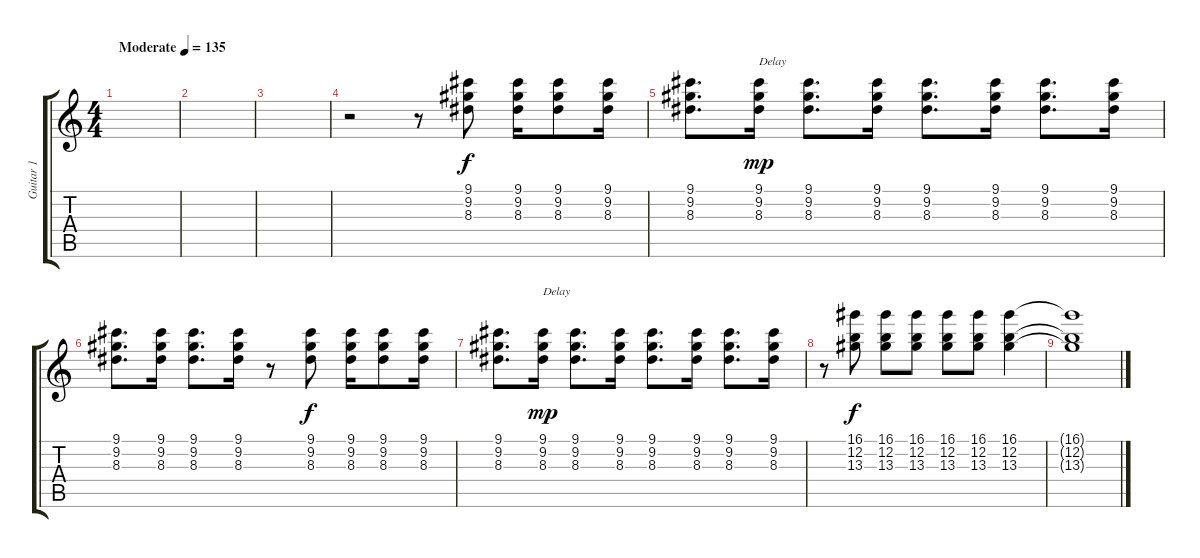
\track ("Guitar 1" "Guitar 1") {instrument electricguitarjazz}
\staff {score tabs}
\tuning (E4 B3 G3 D3 A2 E2) {hide}
\ts (4 4)
\tempo (135 "Moderate")
\clef g2
\ks c
|
|
|
r.2 r.8 (9.1 9.2 8.3).8 (9.1 9.2 8.3).16 (9.1 9.2 8.3).8 (9.1 9.2 8.3).16 |
(9.1 9.2 8.3).8{d} (9.1 9.2 8.3).16{txt "Delay" dy mp} (9.1 9.2 8.3).8{d} (9.1 9.2 8.3).16 (9.1 9.2 8.3).8{d} (9.1 9.2 8.3).16 (9.1 9.2 8.3).8{d} (9.1 9.2 8.3).16 |
(9.1 9.2 8.3).8{d} (9.1 9.2 8.3).16 (9.1 9.2 8.3).8{d} (9.1 9.2 8.3).16 r.8 (9.1 9.2 8.3).8{dy f} (9.1 9.2 8.3).16 (9.1 9.2 8.3).8 (9.1 9.2 8.3).16 |
(9.1 9.2 8.3).8{d} (9.1 9.2 8.3).16{txt "Delay" dy mp} (9.1 9.2 8.3).8{d} (9.1 9.2 8.3).16 (9.1 9.2 8.3).8{d} (9.1 9.2 8.3).16 (9.1 9.2 8.3).8{d} (9.1 9.2 8.3).16 |
r.8 (16.1 12.2 13.3).8{dy f} (16.1 12.2 13.3).8 (16.1 12.2 13.3).8 (16.1 12.2 13.3).8 (16.1 12.2 13.3).8 (16.1 12.2 13.3).4 |
(16.1{t} 12.2{t} 13.3{t}).1
